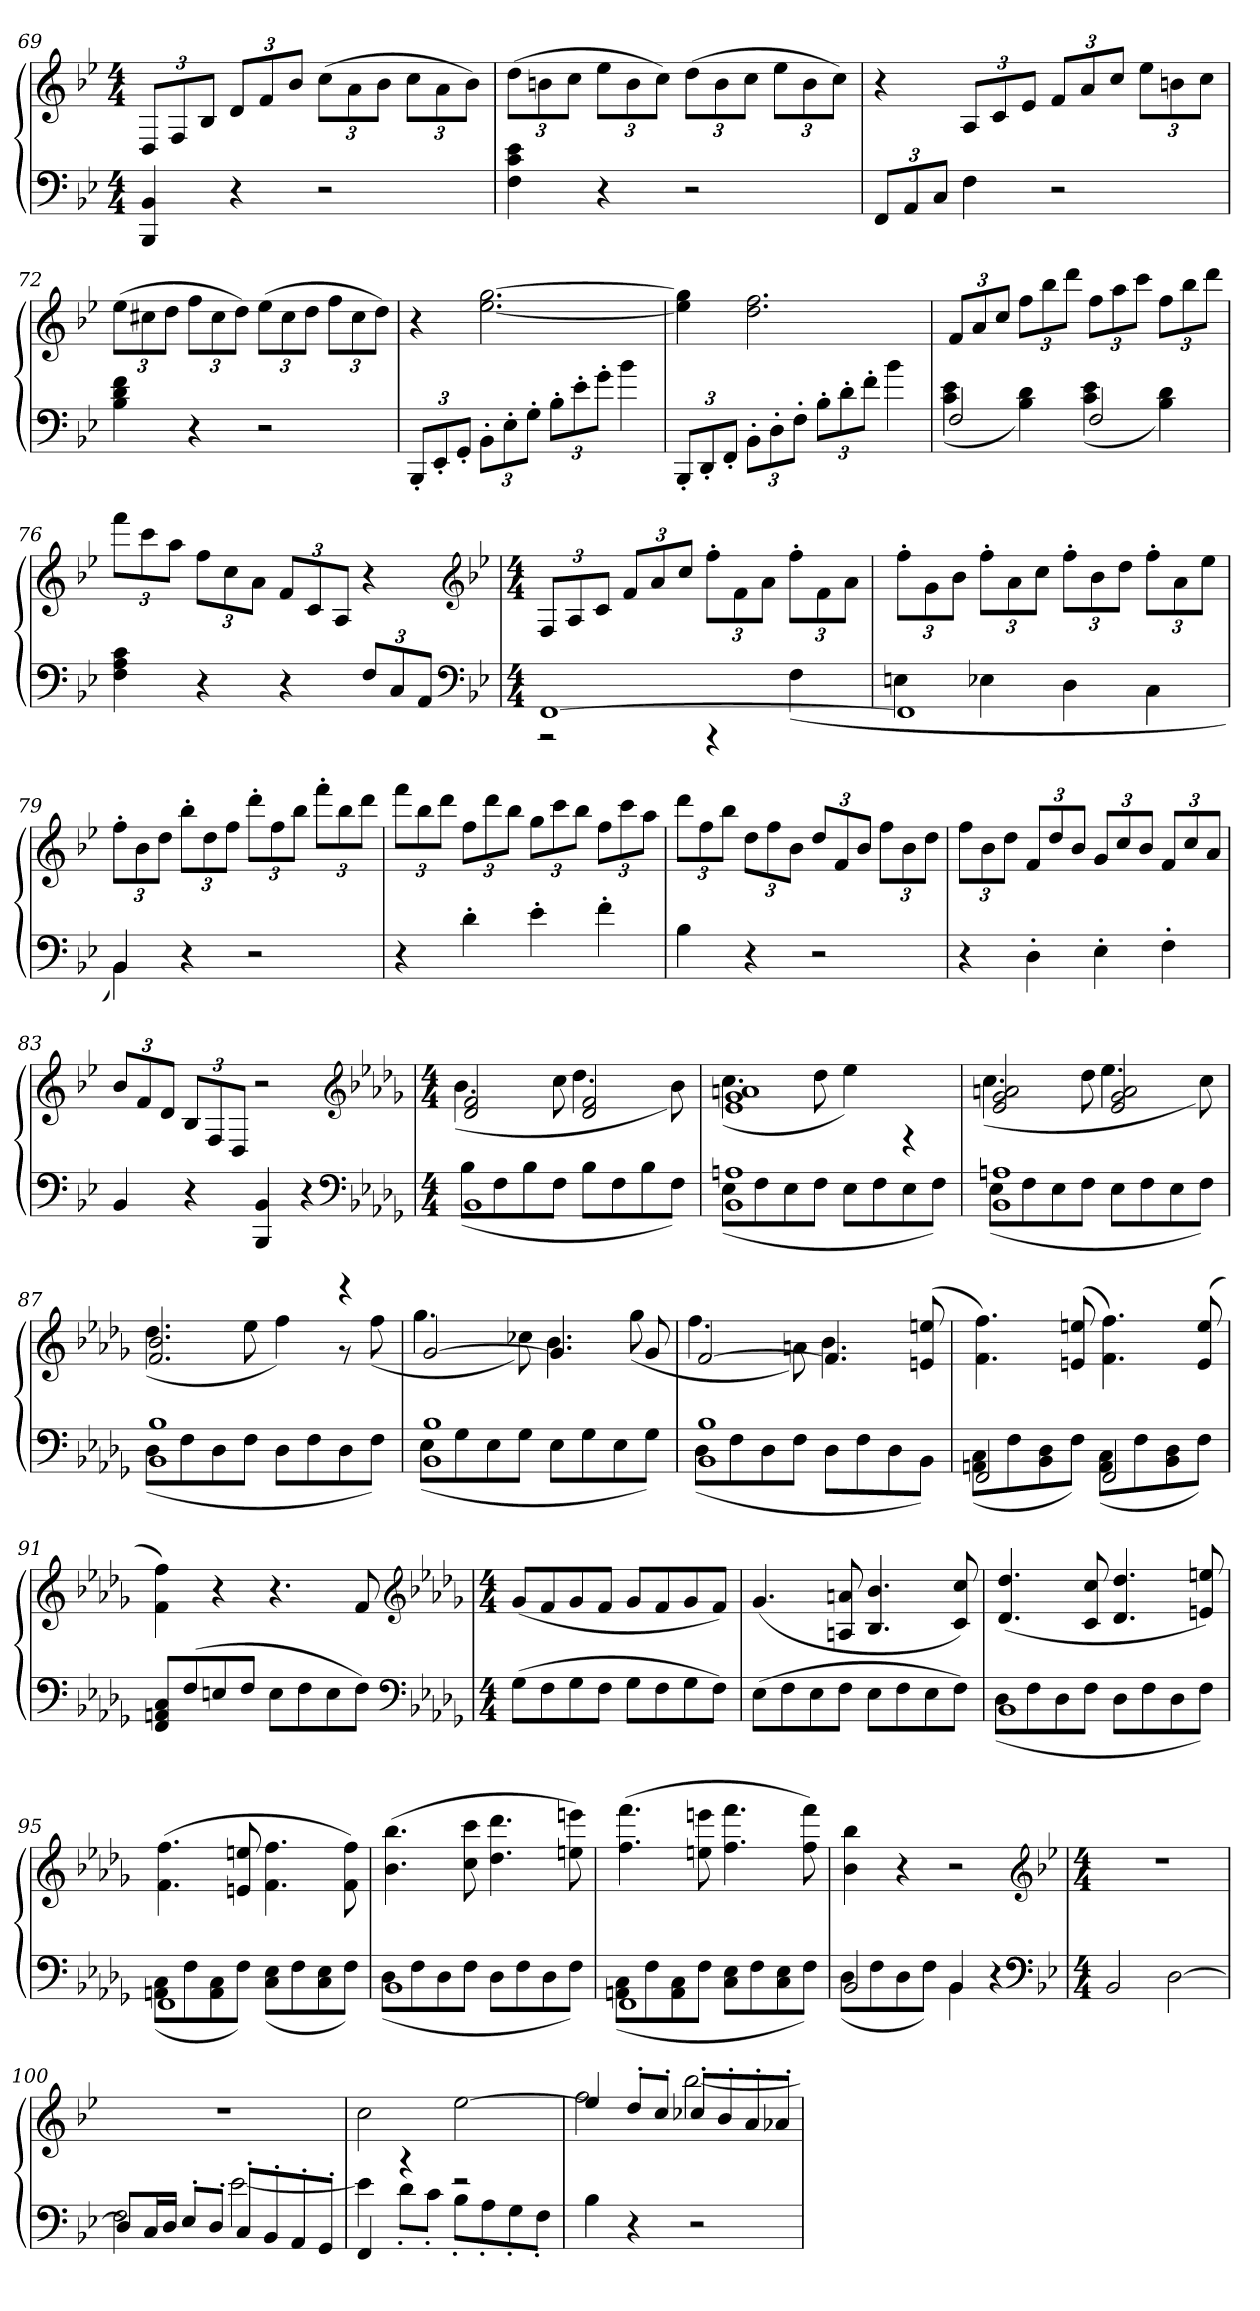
**kern	**kern
*part1	*part1
*staff2	*staff1
*clefF4	*clefG2
*k[b-e-]	*k[b-e-]
*B-:	*B-:
*M4/4	*M4/4
=69	=69
4BBB- 4BB-	12DL
.	12F
.	12B-J
4r	12dL
.	12f
.	12b-J
2r	(12ccL
.	12a
.	12b-J
.	12ccL
.	12a
.	12b-J)
=70	=70
4F 4c 4e-	(12ddL
.	12bn
.	12ccJ
4r	12ee-L
.	12b
.	12ccJ)
2r	(12ddL
.	12b
.	12ccJ
.	12ee-L
.	12b
.	12ccJ)
=71	=71
12FFL	4r
12AA	.
12CJ	.
4F	12AL
.	12c
.	12e-J
2r	12fL
.	12a
.	12ccJ
.	12ee-L
.	12bn
.	12ccJ
=72	=72
4B- 4d 4f	(12ee-L
.	12cc#X
.	12ddJ
4r	12ffL
.	12cc#
.	12ddJ)
2r	(12ee-L
.	12cc#
.	12ddJ
.	12ffL
.	12cc#
.	12ddJ)
=73	=73
12BBB-'L	4r
12EE-'	.
12GG'J	.
12BB-'L	[2.ee- [2.gg
12E-'	.
12G'J	.
12B-'L	.
12e-'	.
12g'J	.
4b-	.
=74	=74
12BBB-'L	4ee-] 4gg]
12DD'	.
12FF'J	.
12BB-'L	2.dd 2.ff
12D'	.
12F'J	.
12B-'L	.
12d'	.
12f'J	.
4b-	.
=75	=75
*^	*
2F	(4c 4e-	12fL
.	.	12a
.	.	12ccJ
.	4B- 4d)	12ffL
.	.	12bb-
.	.	12dddJ
2F	(4c 4e-	12ffL
.	.	12aa
.	.	12cccJ
.	4B- 4d)	12ffL
.	.	12bb-
.	.	12dddJ
*v	*v	*
=76	=76
4F 4A 4c	12fffL
.	12ccc
.	12aaJ
4r	12ffL
.	12cc
.	12aJ
4r	12fL
.	12c
.	12AJ
12FL	4r
12C	.
12AAJ	.
*clefF4	*clefG2
*k[b-e-]	*k[b-e-]
*B-:	*B-:
=77	=77
*M4/4	*M4/4
*^	*
[1FF	2r	12FL
.	.	12A
.	.	12cJ
.	.	12fL
.	.	12a
.	.	12ccJ
.	4r	12ff'L
.	.	12f
.	.	12aJ
.	(4F	12ff'L
.	.	12f
.	.	12aJ
=78	=78	=78
1FF]	4En	12ff'L
.	.	12g
.	.	12b-J
.	4E-X	12ff'L
.	.	12a
.	.	12ccJ
.	4D	12ff'L
.	.	12b-
.	.	12ddJ
.	4C	12ff'L
.	.	12a
.	.	12ee-J
=79	=79	=79
4BB-	4BB-)	12ff'L
.	.	12b-
.	.	12ddJ
4r	2.ryy	12bb-'L
.	.	12dd
.	.	12ffJ
2r	.	12ddd'L
.	.	12ff
.	.	12bb-J
.	.	12fff'L
.	.	12bb-
.	.	12dddJ
*v	*v	*
=80	=80
4r	12fffL
.	12bb-
.	12dddJ
4d'	12ffL
.	12ddd
.	12bb-J
4e-'	12ggL
.	12ccc
.	12bb-J
4f'	12ffL
.	12ccc
.	12aaJ
=81	=81
4B-	12dddL
.	12ff
.	12bb-J
4r	12ddL
.	12ff
.	12b-J
2r	12ddL
.	12f
.	12b-J
.	12ffL
.	12b-
.	12ddJ
=82	=82
4r	12ffL
.	12b-
.	12ddJ
4D'	12fL
.	12dd
.	12b-J
4E-'	12gL
.	12cc
.	12b-J
4F'	12fL
.	12cc
.	12aJ
=83	=83
4BB-	12b-L
.	12f
.	12dJ
4r	12B-L
.	12F
.	12DJ
4BBB- 4BB-	2r
4r	.
*clefF4	*clefG2
*k[b-e-a-d-g-]	*k[b-e-a-d-g-]
*b-:	*b-:
=84	=84
*M4/4	*M4/4
*^	*^
1BB-	(8B-L	2d- 2f	(4.b-
.	8F	.	.
.	8B-	.	.
.	8FJ	.	8cc
.	8B-L	2d- 2f	4.dd-
.	8F	.	.
.	8B-	.	.
.	8FJ)	.	8b-)
=85	=85	=85	=85
1BB- 1An	(8E-L	1e- 1g- 1an	(4.cc
.	8F	.	.
.	8E-	.	.
.	8FJ	.	8dd-
.	8E-L	.	4ee-)
.	8F	.	.
.	8E-	.	4r
.	8FJ)	.	.
=86	=86	=86	=86
1BB- 1An	(8E-L	2e- 2g- 2an	(4.cc
.	8F	.	.
.	8E-	.	.
.	8FJ	.	8dd-
.	8E-L	2e- 2g- 2a	4.ee-
.	8F	.	.
.	8E-	.	.
.	8FJ)	.	8cc)
=87	=87	=87	=87
1BB- 1B-	(8D-L	2.f 2.b-	(4.dd-
.	8F	.	.
.	8D-	.	.
.	8FJ	.	8ee-
.	8D-L	.	4ff)
.	8F	.	.
.	8D-	4r	8r
.	8FJ)	.	(8ff
=88	=88	=88	=88
1BB- 1B-	(8E-L	[2g-	4.gg-
.	8G-	.	.
.	8E-	.	.
.	8G-J	.	8cc-X)
.	8E-L	4.g-]	4.b-
.	8G-	.	.
.	8E-	.	.
.	8G-J)	8g-	(8gg-
=89	=89	=89	=89
1BB- 1B-	(8D-L	[2f	4.ff
.	8F	.	.
.	8D-	.	.
.	8FJ	.	8an)
.	8D-L	4.f]	4.b-
.	8F	.	.
.	8D-	.	.
.	8BB-J)	(8en 8een	8ryy
*	*	*v	*v
=90	=90	=90
2FF	(8AAn 8CL	4.f 4.ff)
.	8F	.
.	8BB- 8D-	.
.	8FJ)	(8en 8een
2FF	(8AA 8CL	4.f 4.ff)
.	8F	.
.	8BB- 8D-	.
.	8FJ)	(8e 8ee
*v	*v	*
=91	=91
8FF 8AAn 8CL	4f 4ff)
(8F	.
8En	4r
8FJ	.
8EL	4.r
8F	.
8E	.
8FJ)	8f
*clefF4	*clefG2
*k[b-e-a-d-g-]	*k[b-e-a-d-g-]
*b-:	*b-:
=92	=92
*M4/4	*M4/4
(8G-L	(8g-L
8F	8f
8G-	8g-
8FJ	8fJ
8G-L	8g-L
8F	8f
8G-	8g-
8FJ)	8fJ)
=93	=93
(8E-L	(4.g-
8F	.
8E-	.
8FJ	8An 8an
8E-L	4.B- 4.b-
8F	.
8E-	.
8FJ)	8c 8cc)
=94	=94
*^	*
1BB-	(8D-L	(4.d- 4.dd-
.	8F	.
.	8D-	.
.	8FJ	8c 8cc
.	8D-L	4.d- 4.dd-
.	8F	.
.	8D-	.
.	8FJ)	8en 8een)
=95	=95	=95
1FF	(8AAn 8CL	(4.f 4.ff
.	8F	.
.	8AA 8C	.
.	8FJ)	8en 8een
.	(8C 8E-L	4.f 4.ff
.	8F	.
.	8C 8E-	.
.	8FJ)	8f 8ff)
=96	=96	=96
1BB-	(8D-L	(4.b- 4.bb-
.	8F	.
.	8D-	.
.	8FJ	8cc 8ccc
.	8D-L	4.dd- 4.ddd-
.	8F	.
.	8D-	.
.	8FJ)	8een 8eeen)
=97	=97	=97
1FF	(8AAn 8CL	(4.ff 4.fff
.	8F	.
.	8AA 8C	.
.	8FJ	8een 8eeen
.	8C 8E-L	4.ff 4.fff
.	8F	.
.	8C 8E-	.
.	8FJ)	8ff 8fff)
=98	=98	=98
2BB-	(8D-L	4b- 4bb-
.	8F	.
.	8D-	4r
.	8FJ)	.
4BB-	4BB-	2r
4r	4ryy	.
*v	*v	*
*clefF4	*clefG2
*k[b-e-]	*k[b-e-]
*B-:	*B-:
=99	=99
*M4/4	*M4/4
2BB-	1r
[2D	.
=100	=100
*^	*
8DL]	2F	1r
16CL	.	.
16DJJ	.	.
8E-'L	.	.
8D'J	.	.
8C'L	[2e-	.
8BB-'	.	.
8AA'	.	.
8GG'J	.	.
=101	=101	=101
4FF	4e-]	2cc
4r	8d'L	.
.	8c'J	.
2r	8B-'L	[2ee-
.	8A'	.
.	8G'	.
.	8F'J	.
*v	*v	*
=102	=102
*	*^
4B-	4ee-]	2ff
4r	8dd'L	.
.	8cc'J	.
2r	8cc-X'L	[2bb-
.	8b-'	.
.	8a'	.
.	8a-X'J	.
*	*v	*v
=	=
*-	*-
